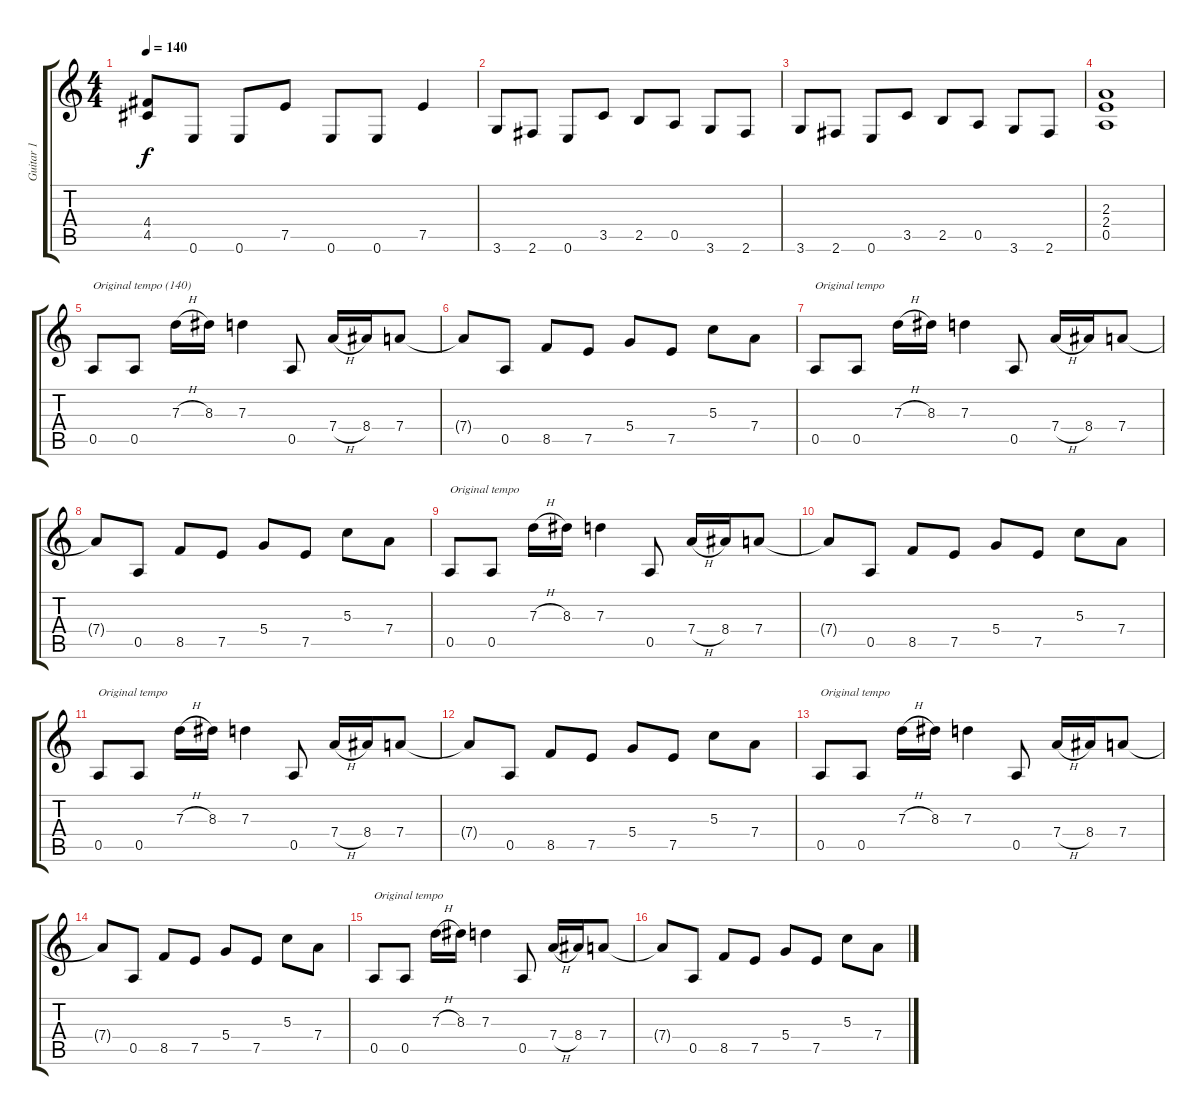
\track ("Guitar 1" "Guitar 1") {mute instrument overdrivenguitar}
\staff {score tabs}
\tuning (E4 B3 G3 D3 A2 E2) {hide}
\ts (4 4)
\tempo 140
\clef g2
\ks c
(4.4 4.5).8{dy f} 0.6.8 0.6.8 7.5.8 0.6.8 0.6.8 7.5.4 |
3.6.8 2.6.8 0.6.8 3.5.8 2.5.8 0.5.8 3.6.8 2.6.8 |
3.6.8 2.6.8 0.6.8 3.5.8 2.5.8 0.5.8 3.6.8 2.6.8 |
(2.3 2.4 0.5).1 |
0.5.8{txt "Original tempo (140)"} 0.5.8 7.3{h}.16 8.3.16 7.3.4 0.5.8 7.4{h}.16 8.4.16 7.4.8 |
7.4{t}.8 0.5.8 8.5.8 7.5.8 5.4.8 7.5.8 5.3.8 7.4.8 |
0.5.8{txt "Original tempo"} 0.5.8 7.3{h}.16 8.3.16 7.3.4 0.5.8 7.4{h}.16 8.4.16 7.4.8 |
7.4{t}.8 0.5.8 8.5.8 7.5.8 5.4.8 7.5.8 5.3.8 7.4.8 |
0.5.8{txt "Original tempo"} 0.5.8 7.3{h}.16 8.3.16 7.3.4 0.5.8 7.4{h}.16 8.4.16 7.4.8 |
7.4{t}.8 0.5.8 8.5.8 7.5.8 5.4.8 7.5.8 5.3.8 7.4.8 |
0.5.8{txt "Original tempo"} 0.5.8 7.3{h}.16 8.3.16 7.3.4 0.5.8 7.4{h}.16 8.4.16 7.4.8 |
7.4{t}.8 0.5.8 8.5.8 7.5.8 5.4.8 7.5.8 5.3.8 7.4.8 |
0.5.8{txt "Original tempo"} 0.5.8 7.3{h}.16 8.3.16 7.3.4 0.5.8 7.4{h}.16 8.4.16 7.4.8 |
7.4{t}.8 0.5.8 8.5.8 7.5.8 5.4.8 7.5.8 5.3.8 7.4.8 |
0.5.8{txt "Original tempo"} 0.5.8 7.3{h}.16 8.3.16 7.3.4 0.5.8 7.4{h}.16 8.4.16 7.4.8 |
7.4{t}.8 0.5.8 8.5.8 7.5.8 5.4.8 7.5.8 5.3.8 7.4.8
